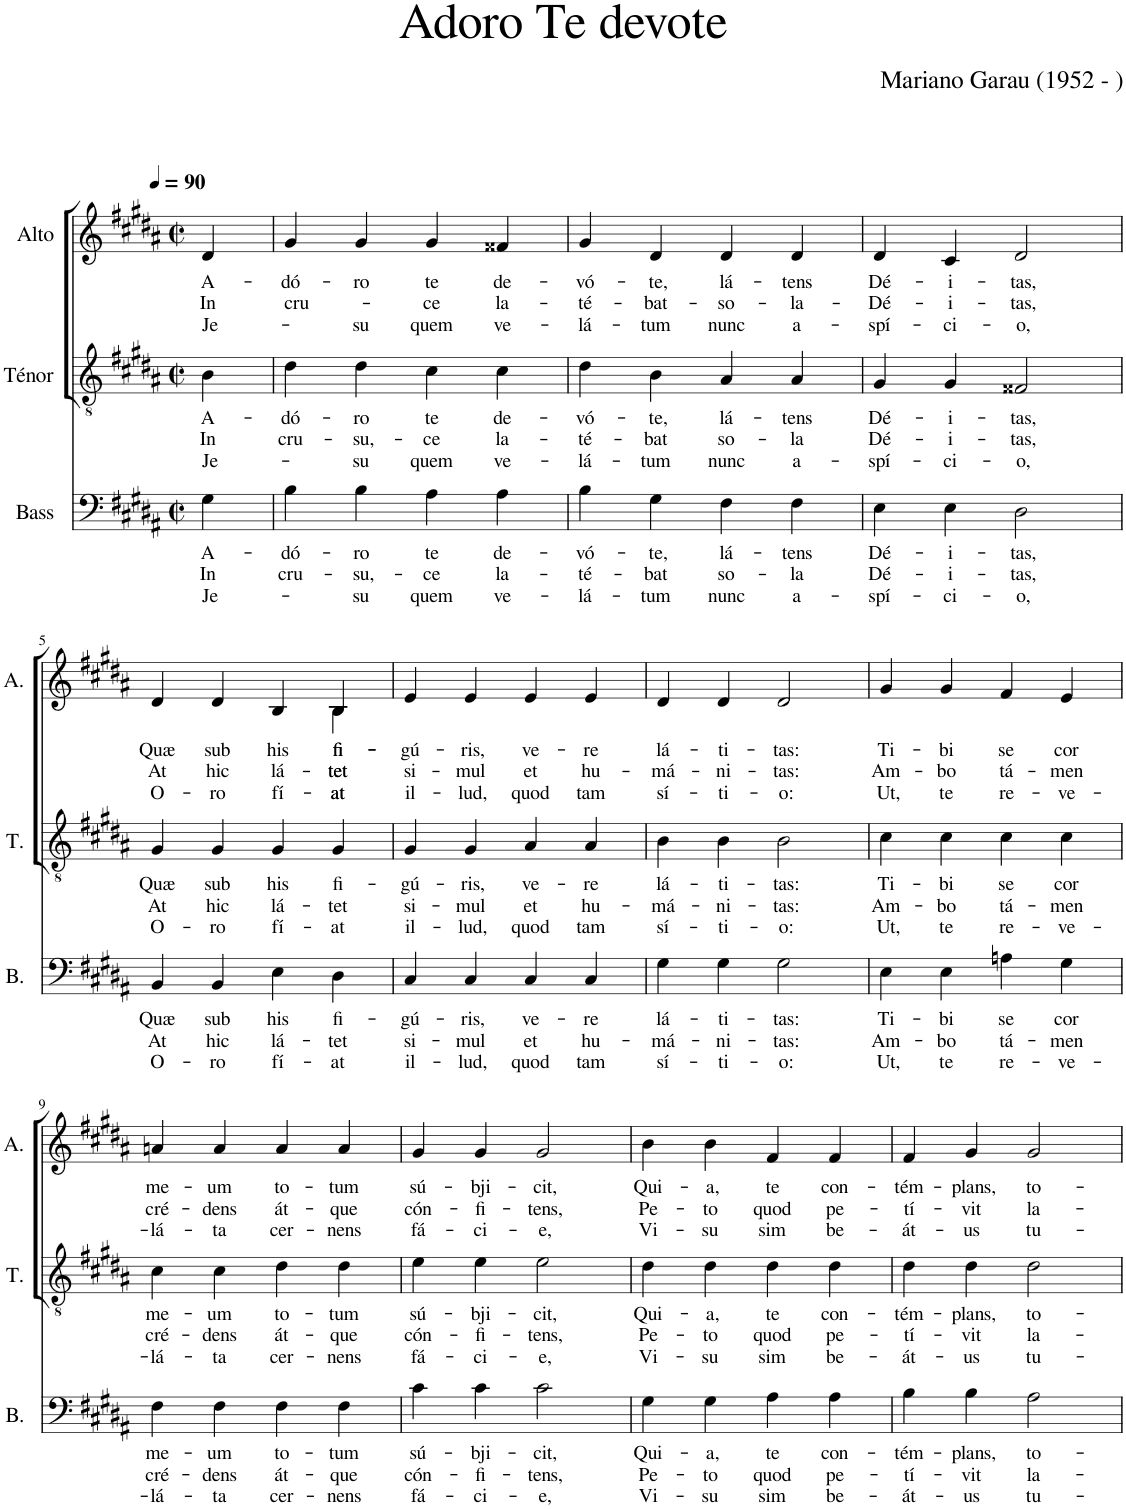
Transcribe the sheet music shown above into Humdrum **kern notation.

**kern	**text	**text	**text	**kern	**text	**text	**text	**kern	**text	**text	**text
*part3	*part3	*part3	*part3	*part2	*part2	*part2	*part2	*part1	*part1	*part1	*part1
*staff3	*staff3	*staff3	*staff3	*staff2	*staff2	*staff2	*staff2	*staff1	*staff1	*staff1	*staff1
*I"Bass	*	*	*	*I"Ténor	*	*	*	*I"Alto	*	*	*
*I'B.	*	*	*	*I'T.	*	*	*	*I'A.	*	*	*
*clefF4	*	*	*	*clefGv2	*	*	*	*clefG2	*	*	*
*k[f#c#g#d#a#]	*	*	*	*k[f#c#g#d#a#]	*	*	*	*k[f#c#g#d#a#]	*	*	*
*M2/2	*	*	*	*M2/2	*	*	*	*M2/2	*	*	*
*met(c|)	*	*	*	*met(c|)	*	*	*	*met(c|)	*	*	*
*MM90	*	*	*	*MM90	*	*	*	*MM90	*	*	*
=1	=1	=1	=1	=1	=1	=1	=1	=1	=1	=1	=1
!	!LO:LY:b	!LO:LY:b	!LO:LY:b	!	!LO:LY:b	!LO:LY:b	!LO:LY:b	!	!LO:LY:b	!LO:LY:b	!LO:LY:b
4G#\	A-	In	Je-	4B\	A-	In	Je-	4d#/	A-	In	Je-
=2	=2	=2	=2	=2	=2	=2	=2	=2	=2	=2	=2
!	!LO:LY:b	!LO:LY:b	!	!	!LO:LY:b	!LO:LY:b	!	!	!LO:LY:b	!LO:LY:b	!
4B\	-dó-	cru-	.	4d#\	-dó-	cru-	.	4g#/	-dó-	cru-	.
!	!LO:LY:b	!LO:LY:b	!LO:LY:b	!	!LO:LY:b	!LO:LY:b	!LO:LY:b	!	!LO:LY:b	!	!LO:LY:b
4B\	-ro	-su,-	-su	4d#\	-ro	-su,-	-su	4g#/	-ro	.	-su
!	!LO:LY:b	!LO:LY:b	!LO:LY:b	!	!LO:LY:b	!LO:LY:b	!LO:LY:b	!	!LO:LY:b	!LO:LY:b	!LO:LY:b
4A#\	te	-ce	quem	4c#\	te	-ce	quem	4g#/	te	-ce	quem
!	!LO:LY:b	!LO:LY:b	!LO:LY:b	!	!LO:LY:b	!LO:LY:b	!LO:LY:b	!	!LO:LY:b	!LO:LY:b	!LO:LY:b
4A#\	de-	la-	ve-	4c#\	de-	la-	ve-	4f##X/	de-	la-	ve-
=3	=3	=3	=3	=3	=3	=3	=3	=3	=3	=3	=3
!	!LO:LY:b	!LO:LY:b	!LO:LY:b	!	!LO:LY:b	!LO:LY:b	!LO:LY:b	!	!LO:LY:b	!LO:LY:b	!LO:LY:b
4B\	-vó-	-té-	-lá-	4d#\	-vó-	-té-	-lá-	4g#/	-vó-	-té-	-lá-
!	!LO:LY:b	!LO:LY:b	!LO:LY:b	!	!LO:LY:b	!LO:LY:b	!LO:LY:b	!	!LO:LY:b	!LO:LY:b	!LO:LY:b
4G#\	-te,	-bat	-tum	4B\	-te,	-bat	-tum	4d#/	-te,	-bat-	-tum
!	!LO:LY:b	!LO:LY:b	!LO:LY:b	!	!LO:LY:b	!LO:LY:b	!LO:LY:b	!	!LO:LY:b	!LO:LY:b	!LO:LY:b
4F#\	lá-	so-	nunc	4A#/	lá-	so-	nunc	4d#/	lá-	-so-	nunc
!	!LO:LY:b	!LO:LY:b	!LO:LY:b	!	!LO:LY:b	!LO:LY:b	!LO:LY:b	!	!LO:LY:b	!LO:LY:b	!LO:LY:b
4F#\	-tens	-la	a-	4A#/	-tens	-la	a-	4d#/	-tens	-la-	a-
=4	=4	=4	=4	=4	=4	=4	=4	=4	=4	=4	=4
!	!LO:LY:b	!LO:LY:b	!LO:LY:b	!	!LO:LY:b	!LO:LY:b	!LO:LY:b	!	!LO:LY:b	!LO:LY:b	!LO:LY:b
4E\	Dé-	Dé-	-spí-	4G#/	Dé-	Dé-	-spí-	4d#/	Dé-	-Dé-	-spí-
!	!LO:LY:b	!LO:LY:b	!LO:LY:b	!	!LO:LY:b	!LO:LY:b	!LO:LY:b	!	!LO:LY:b	!LO:LY:b	!LO:LY:b
4E\	-i-	-i-	-ci-	4G#/	-i-	-i-	-ci-	4c#/	-i-	-i-	-ci-
!	!LO:LY:b	!LO:LY:b	!LO:LY:b	!	!LO:LY:b	!LO:LY:b	!LO:LY:b	!	!LO:LY:b	!LO:LY:b	!LO:LY:b
2D#\	-tas,	-tas,	-o,	2F##X/	-tas,	-tas,	-o,	2d#/	-tas,	-tas,	-o,
!!LO:LB:g=z
=5	=5	=5	=5	=5	=5	=5	=5	=5	=5	=5	=5
!	!LO:LY:b	!LO:LY:b	!LO:LY:b	!	!LO:LY:b	!LO:LY:b	!LO:LY:b	!	!LO:LY:b	!LO:LY:b	!LO:LY:b
*	*	*	*	*	*	*	*	*^	*	*	*
4BB/	Quæ	At	O-	4G#/	Quæ	At	O-	4d#/	2.ryy	Quæ	At	O-
!	!LO:LY:b	!LO:LY:b	!LO:LY:b	!	!LO:LY:b	!LO:LY:b	!LO:LY:b	!	!	!LO:LY:b	!LO:LY:b	!LO:LY:b
4BB/	sub	hic	-ro	4G#/	sub	hic	-ro	4d#/	.	sub	hic	-ro
!	!LO:LY:b	!LO:LY:b	!LO:LY:b	!	!LO:LY:b	!LO:LY:b	!LO:LY:b	!	!	!LO:LY:b	!LO:LY:b	!LO:LY:b
4E\	his	lá-	fí-	4G#/	his	lá-	fí-	4B/	.	his	lá-	fí-
!	!LO:LY:b	!LO:LY:b	!LO:LY:b	!	!LO:LY:b	!LO:LY:b	!LO:LY:b	!	!	!LO:LY:b	!LO:LY:b	!LO:LY:b
!	!	!	!	!	!	!	!	!	!	!LO:LY:b	!LO:LY:b	!LO:LY:b
4D#\	fi-	-tet	-at	4G#/	fi-	-tet	-at	4B/	4B\	fi-	-tet	-at
=6	=6	=6	=6	=6	=6	=6	=6	=6	=6	=6	=6	=6
!	!LO:LY:b	!LO:LY:b	!LO:LY:b	!	!LO:LY:b	!LO:LY:b	!LO:LY:b	!	!	!LO:LY:b	!LO:LY:b	!LO:LY:b
*	*	*	*	*	*	*	*	*v	*v	*	*	*
4C#/	-gú-	si-	il-	4G#/	-gú-	si-	il-	4e/	-gú-	si-	il-
!	!LO:LY:b	!LO:LY:b	!LO:LY:b	!	!LO:LY:b	!LO:LY:b	!LO:LY:b	!	!LO:LY:b	!LO:LY:b	!LO:LY:b
4C#/	-ris,	-mul	-lud,	4G#/	-ris,	-mul	-lud,	4e/	-ris,	-mul	-lud,
!	!LO:LY:b	!LO:LY:b	!LO:LY:b	!	!LO:LY:b	!LO:LY:b	!LO:LY:b	!	!LO:LY:b	!LO:LY:b	!LO:LY:b
4C#/	ve-	et	quod	4A#/	ve-	et	quod	4e/	ve-	et	quod
!	!LO:LY:b	!LO:LY:b	!LO:LY:b	!	!LO:LY:b	!LO:LY:b	!LO:LY:b	!	!LO:LY:b	!LO:LY:b	!LO:LY:b
4C#/	-re	hu-	tam	4A#/	-re	hu-	tam	4e/	-re	hu-	tam
=7	=7	=7	=7	=7	=7	=7	=7	=7	=7	=7	=7
!	!LO:LY:b	!LO:LY:b	!LO:LY:b	!	!LO:LY:b	!LO:LY:b	!LO:LY:b	!	!LO:LY:b	!LO:LY:b	!LO:LY:b
4G#\	lá-	-má-	sí-	4B\	lá-	-má-	sí-	4d#/	lá-	-má-	sí-
!	!LO:LY:b	!LO:LY:b	!LO:LY:b	!	!LO:LY:b	!LO:LY:b	!LO:LY:b	!	!LO:LY:b	!LO:LY:b	!LO:LY:b
4G#\	-ti-	-ni-	-ti-	4B\	-ti-	-ni-	-ti-	4d#/	-ti-	-ni-	-ti-
!	!LO:LY:b	!LO:LY:b	!LO:LY:b	!	!LO:LY:b	!LO:LY:b	!LO:LY:b	!	!LO:LY:b	!LO:LY:b	!LO:LY:b
2G#\	-tas:	-tas:	-o:	2B\	-tas:	-tas:	-o:	2d#/	-tas:	-tas:	-o:
=8	=8	=8	=8	=8	=8	=8	=8	=8	=8	=8	=8
!	!LO:LY:b	!LO:LY:b	!LO:LY:b	!	!LO:LY:b	!LO:LY:b	!LO:LY:b	!	!LO:LY:b	!LO:LY:b	!LO:LY:b
4E\	Ti-	Am-	Ut,	4c#\	Ti-	Am-	Ut,	4g#/	Ti-	Am-	Ut,
!	!LO:LY:b	!LO:LY:b	!LO:LY:b	!	!LO:LY:b	!LO:LY:b	!LO:LY:b	!	!LO:LY:b	!LO:LY:b	!LO:LY:b
4E\	-bi	-bo	te	4c#\	-bi	-bo	te	4g#/	-bi	-bo	te
!	!LO:LY:b	!LO:LY:b	!LO:LY:b	!	!LO:LY:b	!LO:LY:b	!LO:LY:b	!	!LO:LY:b	!LO:LY:b	!LO:LY:b
4An\	se	tá-	re-	4c#\	se	tá-	re-	4f#/	se	tá-	re-
!	!LO:LY:b	!LO:LY:b	!LO:LY:b	!	!LO:LY:b	!LO:LY:b	!LO:LY:b	!	!LO:LY:b	!LO:LY:b	!LO:LY:b
4G#\	cor	-men	-ve-	4c#\	cor	-men	-ve-	4e/	cor	-men	-ve-
!!LO:LB:g=z
=9	=9	=9	=9	=9	=9	=9	=9	=9	=9	=9	=9
!	!LO:LY:b	!LO:LY:b	!LO:LY:b	!	!LO:LY:b	!LO:LY:b	!LO:LY:b	!	!LO:LY:b	!LO:LY:b	!LO:LY:b
4F#\	me-	cré-	-lá-	4c#\	me-	cré-	-lá-	4an/	me-	cré-	-lá-
!	!LO:LY:b	!LO:LY:b	!LO:LY:b	!	!LO:LY:b	!LO:LY:b	!LO:LY:b	!	!LO:LY:b	!LO:LY:b	!LO:LY:b
4F#\	-um	-dens	-ta	4c#\	-um	-dens	-ta	4a/	-um	-dens	-ta
!	!LO:LY:b	!LO:LY:b	!LO:LY:b	!	!LO:LY:b	!LO:LY:b	!LO:LY:b	!	!LO:LY:b	!LO:LY:b	!LO:LY:b
4F#\	to-	át-	cer-	4d#\	to-	át-	cer-	4a/	to-	át-	cer-
!	!LO:LY:b	!LO:LY:b	!LO:LY:b	!	!LO:LY:b	!LO:LY:b	!LO:LY:b	!	!LO:LY:b	!LO:LY:b	!LO:LY:b
4F#\	-tum	-que	-nens	4d#\	-tum	-que	-nens	4a/	-tum	-que	-nens
=10	=10	=10	=10	=10	=10	=10	=10	=10	=10	=10	=10
!	!LO:LY:b	!LO:LY:b	!LO:LY:b	!	!LO:LY:b	!LO:LY:b	!LO:LY:b	!	!LO:LY:b	!LO:LY:b	!LO:LY:b
4c#\	sú-	cón-	fá-	4e\	sú-	cón-	fá-	4g#/	sú-	cón-	fá-
!	!LO:LY:b	!LO:LY:b	!LO:LY:b	!	!LO:LY:b	!LO:LY:b	!LO:LY:b	!	!LO:LY:b	!LO:LY:b	!LO:LY:b
4c#\	-bji-	-fi-	-ci-	4e\	-bji-	-fi-	-ci-	4g#/	-bji-	-fi-	-ci-
!	!LO:LY:b	!LO:LY:b	!LO:LY:b	!	!LO:LY:b	!LO:LY:b	!LO:LY:b	!	!LO:LY:b	!LO:LY:b	!LO:LY:b
2c#\	-cit,	-tens,	-e,	2e\	-cit,	-tens,	-e,	2g#/	-cit,	-tens,	-e,
=11	=11	=11	=11	=11	=11	=11	=11	=11	=11	=11	=11
!	!LO:LY:b	!LO:LY:b	!LO:LY:b	!	!LO:LY:b	!LO:LY:b	!LO:LY:b	!	!LO:LY:b	!LO:LY:b	!LO:LY:b
4G#\	Qui-	Pe-	Vi-	4d#\	Qui-	Pe-	Vi-	4b\	Qui-	Pe-	Vi-
!	!LO:LY:b	!LO:LY:b	!LO:LY:b	!	!LO:LY:b	!LO:LY:b	!LO:LY:b	!	!LO:LY:b	!LO:LY:b	!LO:LY:b
4G#\	-a,	-to	-su	4d#\	-a,	-to	-su	4b\	-a,	-to	-su
!	!LO:LY:b	!LO:LY:b	!LO:LY:b	!	!LO:LY:b	!LO:LY:b	!LO:LY:b	!	!LO:LY:b	!LO:LY:b	!LO:LY:b
4A#\	te	quod	sim	4d#\	te	quod	sim	4f#/	te	quod	sim
!	!LO:LY:b	!LO:LY:b	!LO:LY:b	!	!LO:LY:b	!LO:LY:b	!LO:LY:b	!	!LO:LY:b	!LO:LY:b	!LO:LY:b
4A#\	con-	pe-	be-	4d#\	con-	pe-	be-	4f#/	con-	pe-	be-
=12	=12	=12	=12	=12	=12	=12	=12	=12	=12	=12	=12
!	!LO:LY:b	!LO:LY:b	!LO:LY:b	!	!LO:LY:b	!LO:LY:b	!LO:LY:b	!	!LO:LY:b	!LO:LY:b	!LO:LY:b
4B\	-tém-	-tí-	-át-	4d#\	-tém-	-tí-	-át-	4f#/	-tém-	-tí-	-át-
!	!LO:LY:b	!LO:LY:b	!LO:LY:b	!	!LO:LY:b	!LO:LY:b	!LO:LY:b	!	!LO:LY:b	!LO:LY:b	!LO:LY:b
4B\	-plans,	-vit	-us	4d#\	-plans,	-vit	-us	4g#/	-plans,	-vit	-us
!	!LO:LY:b	!LO:LY:b	!LO:LY:b	!	!LO:LY:b	!LO:LY:b	!LO:LY:b	!	!LO:LY:b	!LO:LY:b	!LO:LY:b
2A#\	to-	la-	-tu-	2d#\	to-	la-	-tu-	2g#/	to-	la-	-tu-
=	=	=	=	=	=	=	=	=	=	=	=
*-	*-	*-	*-	*-	*-	*-	*-	*-	*-	*-	*-
